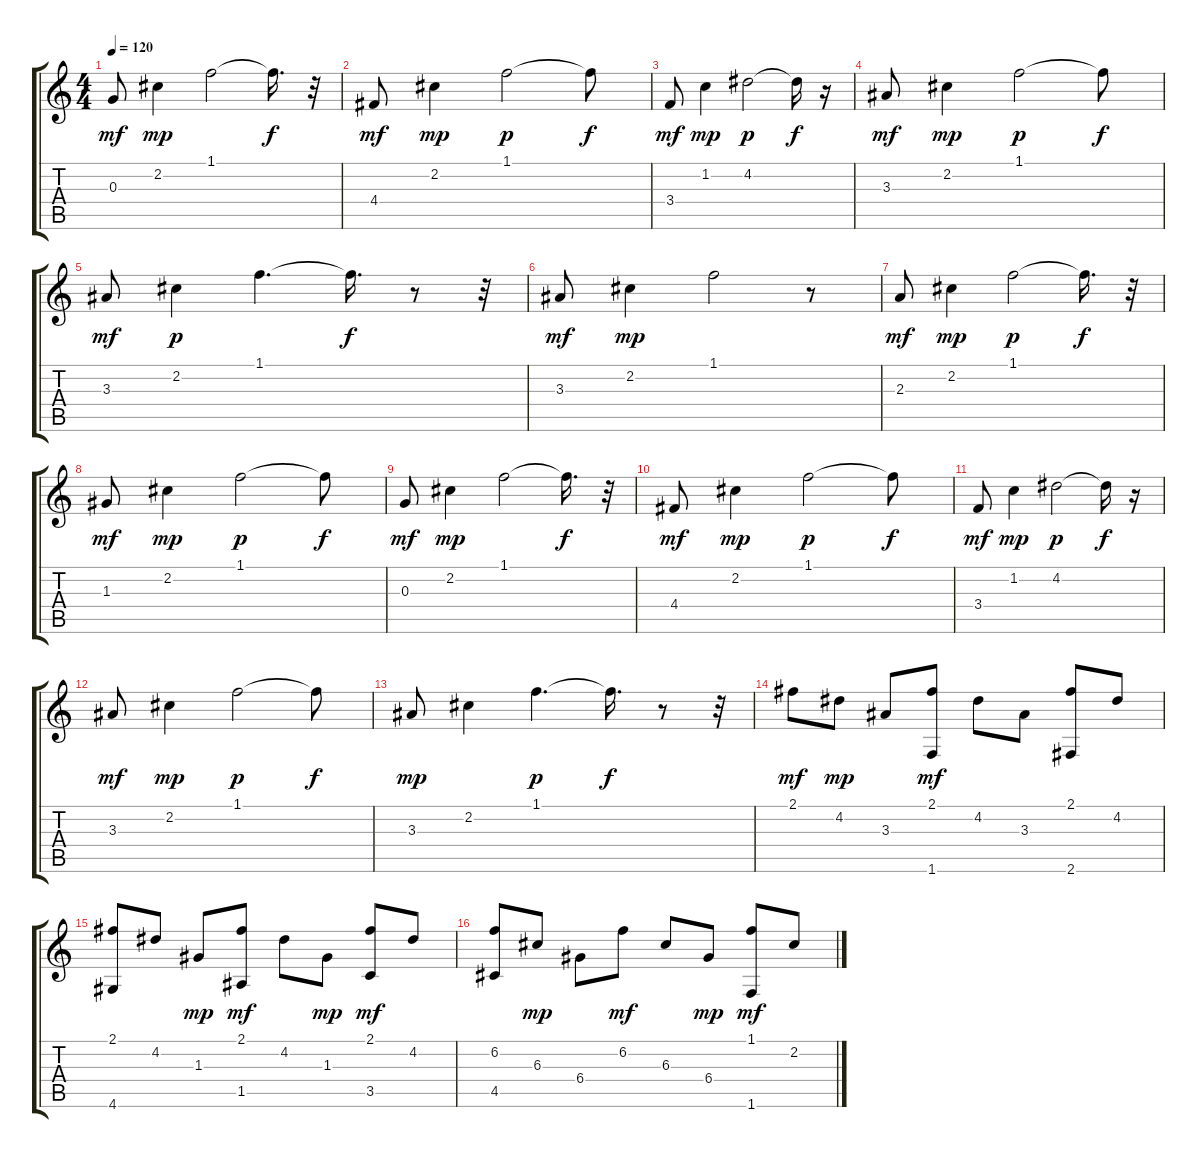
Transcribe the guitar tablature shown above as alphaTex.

\track "" {instrument electricguitarclean}
\staff {score tabs}
\tuning (E4 B3 G3 D3 A2 E2) {hide}
\ts (4 4)
\tempo 120
\clef g2
\ks c
0.3.8{dy mf} 2.2.4{dy mp} 1.1.2 1.1{t}.16{d dy f} r.32 |
4.4.8{dy mf} 2.2.4{dy mp} 1.1.2{dy p} 1.1{t}.8{dy f} |
3.4.8{dy mf} 1.2.4{dy mp} 4.2.2{dy p} 4.2{t}.16{dy f} r.16 |
3.3.8{dy mf} 2.2.4{dy mp} 1.1.2{dy p} 1.1{t}.8{dy f} |
3.3.8{dy mf} 2.2.4{dy p} 1.1.4{d} 1.1{t}.16{d dy f} r.8 r.32 |
3.3.8{dy mf} 2.2.4{dy mp} 1.1.2 r.8 |
2.3.8{dy mf} 2.2.4{dy mp} 1.1.2{dy p} 1.1{t}.16{d dy f} r.32 |
1.3.8{dy mf} 2.2.4{dy mp} 1.1.2{dy p} 1.1{t}.8{dy f} |
0.3.8{dy mf} 2.2.4{dy mp} 1.1.2 1.1{t}.16{d dy f} r.32 |
4.4.8{dy mf} 2.2.4{dy mp} 1.1.2{dy p} 1.1{t}.8{dy f} |
3.4.8{dy mf} 1.2.4{dy mp} 4.2.2{dy p} 4.2{t}.16{dy f} r.16 |
3.3.8{dy mf} 2.2.4{dy mp} 1.1.2{dy p} 1.1{t}.8{dy f} |
3.3.8{dy mp} 2.2.4 1.1.4{d dy p} 1.1{t}.16{d dy f} r.8 r.32 |
2.1.8{dy mf volume 14} 4.2.8{dy mp volume 14} 3.3.8{volume 14} (2.1 1.6).8{dy mf volume 14} 4.2.8{volume 14} 3.3.8{volume 14} (2.1 2.6).8{volume 14} 4.2.8{volume 14} |
(2.1 4.6).8{volume 14} 4.2.8{volume 14} 1.3.8{dy mp volume 14} (2.1 1.5).8{dy mf volume 14} 4.2.8{volume 14} 1.3.8{dy mp volume 14} (2.1 3.5).8{dy mf volume 14} 4.2.8{volume 14} |
(6.2 4.5).8{volume 14} 6.3.8{dy mp volume 14} 6.4.8{volume 14} 6.2.8{dy mf volume 14} 6.3.8{volume 14} 6.4.8{dy mp volume 14} (1.1 1.6).8{dy mf volume 14} 2.2.8{volume 14}
